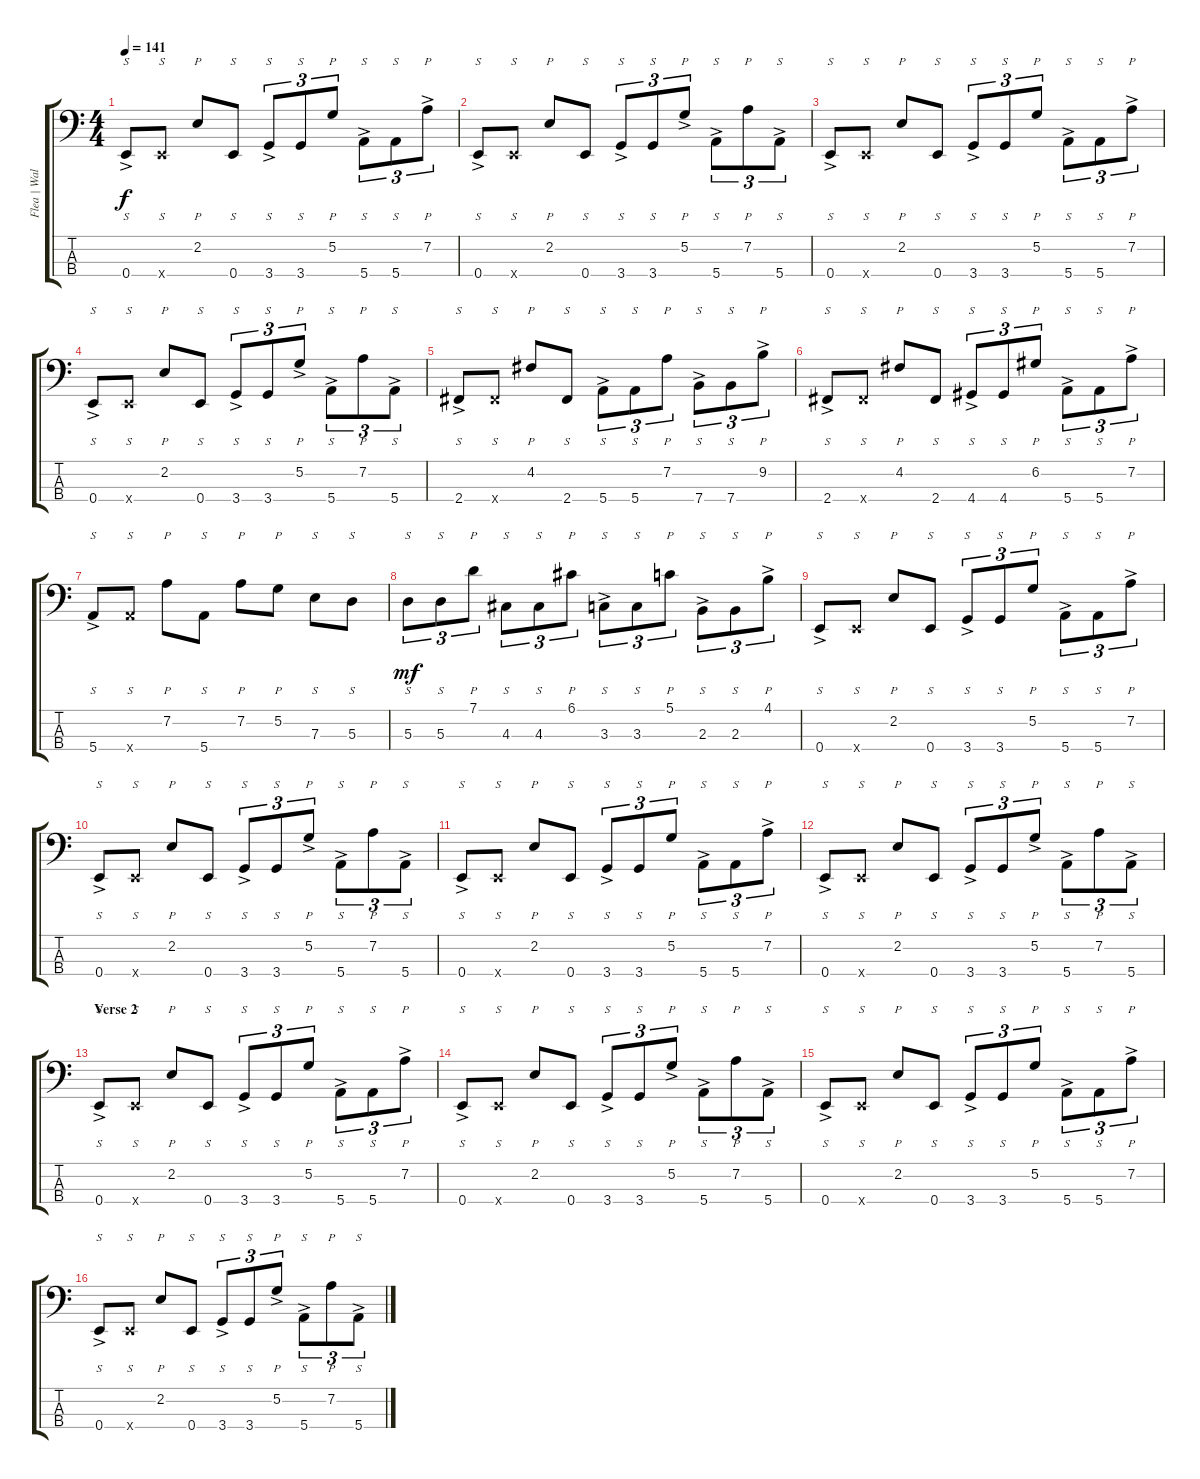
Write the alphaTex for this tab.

\track ("Flea | Wal Mk II | Bass" "Flea | Wal") {instrument electricbassfinger}
\staff {score tabs}
\tuning (G2 D2 A1 E1) {hide}
\ts (4 4)
\tempo 141
\clef f4
\ks c
0.4{ac}.8{s dy f} 0.4{x}.8{s} 2.2.8{p} 0.4.8{s} 3.4{ac}.8{s tu (3 2)} 3.4.8{s tu (3 2)} 5.2.8{p tu (3 2)} 5.4{ac}.8{s tu (3 2)} 5.4.8{s tu (3 2)} 7.2{ac}.8{p tu (3 2)} |
0.4{ac}.8{s} 0.4{x}.8{s} 2.2.8{p} 0.4.8{s} 3.4{ac}.8{s tu (3 2)} 3.4.8{s tu (3 2)} 5.2{ac}.8{p tu (3 2)} 5.4{ac}.8{s tu (3 2)} 7.2.8{p tu (3 2)} 5.4{ac}.8{s tu (3 2)} |
0.4{ac}.8{s} 0.4{x}.8{s} 2.2.8{p} 0.4.8{s} 3.4{ac}.8{s tu (3 2)} 3.4.8{s tu (3 2)} 5.2.8{p tu (3 2)} 5.4{ac}.8{s tu (3 2)} 5.4.8{s tu (3 2)} 7.2{ac}.8{p tu (3 2)} |
0.4{ac}.8{s} 0.4{x}.8{s} 2.2.8{p} 0.4.8{s} 3.4{ac}.8{s tu (3 2)} 3.4.8{s tu (3 2)} 5.2{ac}.8{p tu (3 2)} 5.4{ac}.8{s tu (3 2)} 7.2.8{p tu (3 2)} 5.4{ac}.8{s tu (3 2)} |
2.4{ac}.8{s} 2.4{x}.8{s} 4.2.8{p} 2.4.8{s} 5.4{ac}.8{s tu (3 2)} 5.4.8{s tu (3 2)} 7.2.8{p tu (3 2)} 7.4{ac}.8{s tu (3 2)} 7.4.8{s tu (3 2)} 9.2{ac}.8{p tu (3 2)} |
2.4{ac}.8{s} 2.4{x}.8{s} 4.2.8{p} 2.4.8{s} 4.4{ac}.8{s tu (3 2)} 4.4.8{s tu (3 2)} 6.2.8{p tu (3 2)} 5.4{ac}.8{s tu (3 2)} 5.4.8{s tu (3 2)} 7.2{ac}.8{p tu (3 2)} |
5.4{ac}.8{s} 5.4{x}.8{s} 7.2.8{p} 5.4.8{s} 7.2.8{p} 5.2.8{p} 7.3.8{s} 5.3.8{s} |
5.3.8{s tu (3 2) dy mf} 5.3.8{s tu (3 2)} 7.1.8{p tu (3 2)} 4.3.8{s tu (3 2)} 4.3.8{s tu (3 2)} 6.1.8{p tu (3 2)} 3.3{ac}.8{s tu (3 2)} 3.3.8{s tu (3 2)} 5.1.8{p tu (3 2)} 2.3{ac}.8{s tu (3 2)} 2.3.8{s tu (3 2)} 4.1{ac}.8{p tu (3 2)} |
0.4{ac}.8{s} 0.4{x}.8{s} 2.2.8{p} 0.4.8{s} 3.4{ac}.8{s tu (3 2)} 3.4.8{s tu (3 2)} 5.2.8{p tu (3 2)} 5.4{ac}.8{s tu (3 2)} 5.4.8{s tu (3 2)} 7.2{ac}.8{p tu (3 2)} |
0.4{ac}.8{s} 0.4{x}.8{s} 2.2.8{p} 0.4.8{s} 3.4{ac}.8{s tu (3 2)} 3.4.8{s tu (3 2)} 5.2{ac}.8{p tu (3 2)} 5.4{ac}.8{s tu (3 2)} 7.2.8{p tu (3 2)} 5.4{ac}.8{s tu (3 2)} |
0.4{ac}.8{s} 0.4{x}.8{s} 2.2.8{p} 0.4.8{s} 3.4{ac}.8{s tu (3 2)} 3.4.8{s tu (3 2)} 5.2.8{p tu (3 2)} 5.4{ac}.8{s tu (3 2)} 5.4.8{s tu (3 2)} 7.2{ac}.8{p tu (3 2)} |
0.4{ac}.8{s} 0.4{x}.8{s} 2.2.8{p} 0.4.8{s} 3.4{ac}.8{s tu (3 2)} 3.4.8{s tu (3 2)} 5.2{ac}.8{p tu (3 2)} 5.4{ac}.8{s tu (3 2)} 7.2.8{p tu (3 2)} 5.4{ac}.8{s tu (3 2)} |
\section ("" "Verse 2")
0.4{ac}.8{s} 0.4{x}.8{s} 2.2.8{p} 0.4.8{s} 3.4{ac}.8{s tu (3 2)} 3.4.8{s tu (3 2)} 5.2.8{p tu (3 2)} 5.4{ac}.8{s tu (3 2)} 5.4.8{s tu (3 2)} 7.2{ac}.8{p tu (3 2)} |
0.4{ac}.8{s} 0.4{x}.8{s} 2.2.8{p} 0.4.8{s} 3.4{ac}.8{s tu (3 2)} 3.4.8{s tu (3 2)} 5.2{ac}.8{p tu (3 2)} 5.4{ac}.8{s tu (3 2)} 7.2.8{p tu (3 2)} 5.4{ac}.8{s tu (3 2)} |
0.4{ac}.8{s} 0.4{x}.8{s} 2.2.8{p} 0.4.8{s} 3.4{ac}.8{s tu (3 2)} 3.4.8{s tu (3 2)} 5.2.8{p tu (3 2)} 5.4{ac}.8{s tu (3 2)} 5.4.8{s tu (3 2)} 7.2{ac}.8{p tu (3 2)} |
0.4{ac}.8{s} 0.4{x}.8{s} 2.2.8{p} 0.4.8{s} 3.4{ac}.8{s tu (3 2)} 3.4.8{s tu (3 2)} 5.2{ac}.8{p tu (3 2)} 5.4{ac}.8{s tu (3 2)} 7.2.8{p tu (3 2)} 5.4{ac}.8{s tu (3 2)}
